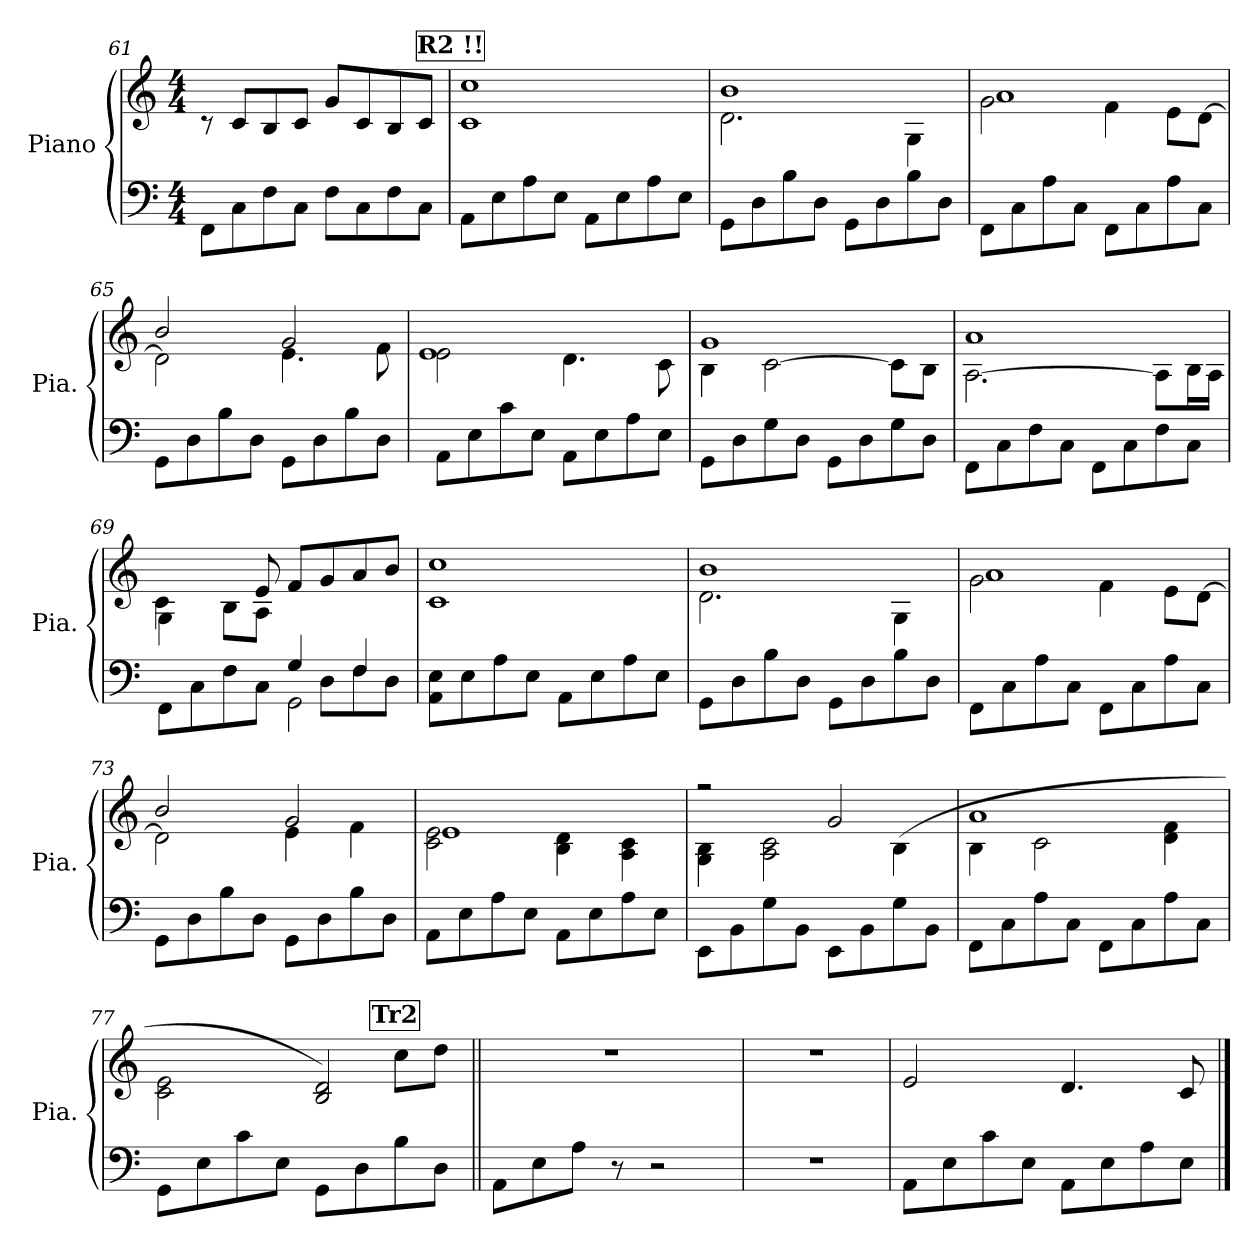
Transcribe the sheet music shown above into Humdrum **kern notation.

**kern	**kern
*part1	*part1
*staff2	*staff1
*I"Piano	*
*I'Pia.	*
*clefF4	*clefG2
*k[]	*k[]
*M4/4	*M4/4
=61	=61
*	*^
8FF\L	1ryy	8rc
8C\	.	8c/L
8F\	.	8B/
8C\J	.	8c/J
8F\L	.	8g/L
8C\	.	8c/
8F\	.	8B/
8C\J	.	8c/J
!!LO:REH:place=s1:a:B:fs=14:t=R2	!!
=62	=62	=62
8AA\L	1c	1cc
8E\	.	.
8A\	.	.
8E\J	.	.
8AA\L	.	.
8E\	.	.
8A\	.	.
8E\J	.	.
=63	=63	=63
8GG\L	2.d\	1b
8D\	.	.
8B\	.	.
8D\J	.	.
8GG\L	.	.
8D\	.	.
8B\	4G\	.
8D\J	.	.
=64	=64	=64
8FF\L	2g\	1a
8C\	.	.
8A\	.	.
8C\J	.	.
8FF\L	4f\	.
8C\	.	.
8A\	8e\L	.
8C\J	[8d\J	.
=65	=65	=65
8GG\L	2d\]	2b/
8D\	.	.
8B\	.	.
8D\J	.	.
8GG\L	4.e\	2g/
8D\	.	.
8B\	.	.
8D\J	8f\	.
=66	=66	=66
8AA\L	2e\	1e
8E\	.	.
8c\	.	.
8E\J	.	.
8AA\L	4.d\	.
8E\	.	.
8A\	.	.
8E\J	8c\	.
=67	=67	=67
8GG\L	4B\	1g
8D\	.	.
8G\	[2c\	.
8D\J	.	.
8GG\L	.	.
8D\	.	.
8G\	8c\L]	.
8D\J	8B\J	.
=68	=68	=68
8FF\L	[2.A\	1a
8C\	.	.
8F\	.	.
8C\J	.	.
8FF\L	.	.
8C\	.	.
8F\	8A\L]	.
8C\J	16B\L	.
.	16A\JJ	.
=69	=69	=69
*^	*	*^
*	*^	*	*	*
8FF\L	2ryy	2ryy	4G<\	4.raayy	4c<\
8C\	.	.	.	.	.
8F\	.	.	4ryy	.	8B<\L
8C\J	.	.	.	8e/	8A<\J
2GG\	8ryy	4G/	2ryy	8f/L	2ryy
.	8D\L	.	.	8g/	.
.	8F\	4F/	.	8a/	.
.	8D\J	.	.	8b/J	.
*v	*v	*v	*	*	*
*	*	*v	*v
=70	=70	=70
8AA\ 8E\L	1c	1cc
8E\	.	.
8A\	.	.
8E\J	.	.
8AA\L	.	.
8E\	.	.
8A\	.	.
8E\J	.	.
=71	=71	=71
8GG\L	2.d\	1b
8D\	.	.
8B\	.	.
8D\J	.	.
8GG\L	.	.
8D\	.	.
8B\	4G\	.
8D\J	.	.
=72	=72	=72
8FF\L	2g\	1a
8C\	.	.
8A\	.	.
8C\J	.	.
8FF\L	4f\	.
8C\	.	.
8A\	8e\L	.
8C\J	[8d\J	.
=73	=73	=73
8GG\L	2d\]	2b/
8D\	.	.
8B\	.	.
8D\J	.	.
8GG\L	4e\	2g/
8D\	.	.
8B\	4f\	.
8D\J	.	.
=74	=74	=74
8AA\L	2c\ 2e\	1e
8E\	.	.
8A\	.	.
8E\J	.	.
8AA\L	4B\ 4d\	.
8E\	.	.
8A\	4A\ 4c\	.
8E\J	.	.
=75	=75	=75
8EE\L	4G\ 4B\	2rff
8BB\	.	.
8G\	2A\ 2c\	.
8BB\J	.	.
8EE\L	.	2g/
8BB\	.	.
8G\	(<4B\	.
8BB\J	.	.
=76	=76	=76
8FF\L	4B\	1a
8C\	.	.
8A\	2c\	.
8C\J	.	.
8FF\L	.	.
8C\	.	.
8A\	4d\ 4f\	.
8C\J	.	.
!!LO:REH:place=s1:a:B:fs=14:t=Tr2:qo=3	!!
=77	=77	=77
8GG\L	2c\ 2e\	2ryy
8E\	.	.
8c\	.	.
8E\J	.	.
8GG\L	2B/ 2d/)	4ryy
8D\	.	.
8B\	.	8cc\L
8D\J	.	8dd\J
*	*v	*v
=78||	=78||
8AA\L	1r
8E\	.
8A\J	.
8r	.
2r	.
=79	=79
1r	1r
=80	=80
8AA\L	2e/
8E\	.
8c\	.
8E\J	.
8AA\L	4.d/
8E\	.
8A\	.
8E\J	8c/
==	==
*-	*-
